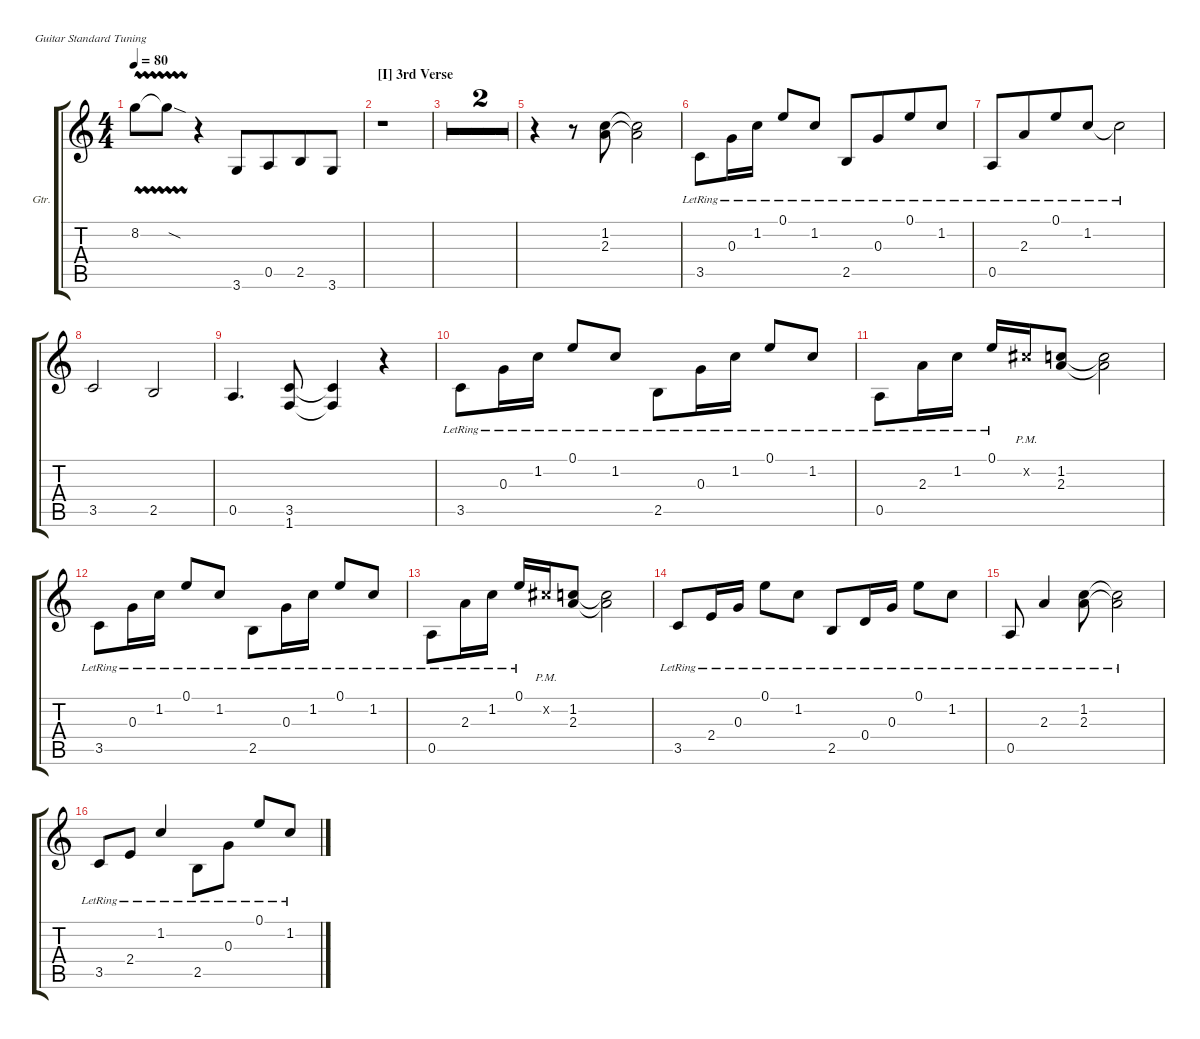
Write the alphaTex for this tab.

\defaultSystemsLayout 4
\hideDynamics
\bracketExtendMode groupsimilarinstruments
\firstSystemTrackNameOrientation horizontal
\otherSystemsTrackNameOrientation horizontal
\track ("Guitar" "Gtr.") {multiBarRest instrument electricguitarclean}
\staff {score tabs}
\tuning (E4 B3 G3 D3 A2 E2)
\ts (4 4)
\tempo 80
\clef g2
\scale
0.471936
\ks c
8.2{vw t}.8{dy ff} 8.2{vw sod t}.8 r.4 3.6.8{dy mf} 0.5.8{beam merge} 2.5.8 3.6.8 |
\section ("I" "3rd Verse")
r.1 |
r.1 |
r.1 |
r.4 r.8 (1.2 2.3).8{dy mp} (1.2{t} 2.3{t}).2 |
3.5{lr}.8 0.3{lr}.16 1.2{lr}.16 0.1{lr}.8{beam invert} 1.2{lr}.8{beam invert} 2.5{lr}.8 0.3{lr}.8{beam merge} 0.1{lr}.8 1.2{lr}.8 |
0.5{lr}.8 2.3{lr}.8{beam merge} 0.1{lr}.8 1.2{lr}.8 1.2{lr t}.2 |
3.5.2 2.5.2 |
0.5.4{d} (3.5 1.6).8 (3.5{t} 1.6{t}).4 r.4 |
3.5{lr}.8 0.3{lr}.16 1.2{lr}.16 0.1{lr}.8{beam invert} 1.2{lr}.8{beam invert} 2.5{lr}.8 0.3{lr}.16 1.2{lr}.16 0.1{lr}.8{beam invert} 1.2{lr}.8{beam invert} |
0.5{lr}.8 2.3{lr}.16 1.2{lr}.16 0.1{lr}.16{beam invert} 2.2{pm x}.16{beam invert} (1.2 2.3).8{beam invert} (1.2{t} 2.3{t}).2 |
3.5{lr}.8 0.3{lr}.16 1.2{lr}.16 0.1{lr}.8{beam invert} 1.2{lr}.8{beam invert} 2.5{lr}.8 0.3{lr}.16 1.2{lr}.16 0.1{lr}.8{beam invert} 1.2{lr}.8{beam invert} |
0.5{lr}.8 2.3{lr}.16 1.2{lr}.16 0.1{lr}.16{beam invert} 2.2{pm x}.16{beam invert} (1.2 2.3).8{beam invert} (1.2{t} 2.3{t}).2 |
3.5{lr}.8 2.4{lr}.16 0.3{lr}.16 0.1{lr}.8 1.2{lr}.8 2.5{lr}.8 0.4{lr}.16 0.3{lr}.16 0.1{lr}.8 1.2{lr}.8 |
0.5{lr}.8 2.3{lr}.4 (1.2{lr} 2.3{lr}).8 (1.2{lr t} 2.3{lr t}).2 |
3.5{lr}.8 2.4{lr}.8 1.2{lr}.4 2.5{lr}.8{beam invert} 0.3{lr}.8{beam invert} 0.1{lr}.8{beam invert} 1.2{lr}.8{beam invert}
